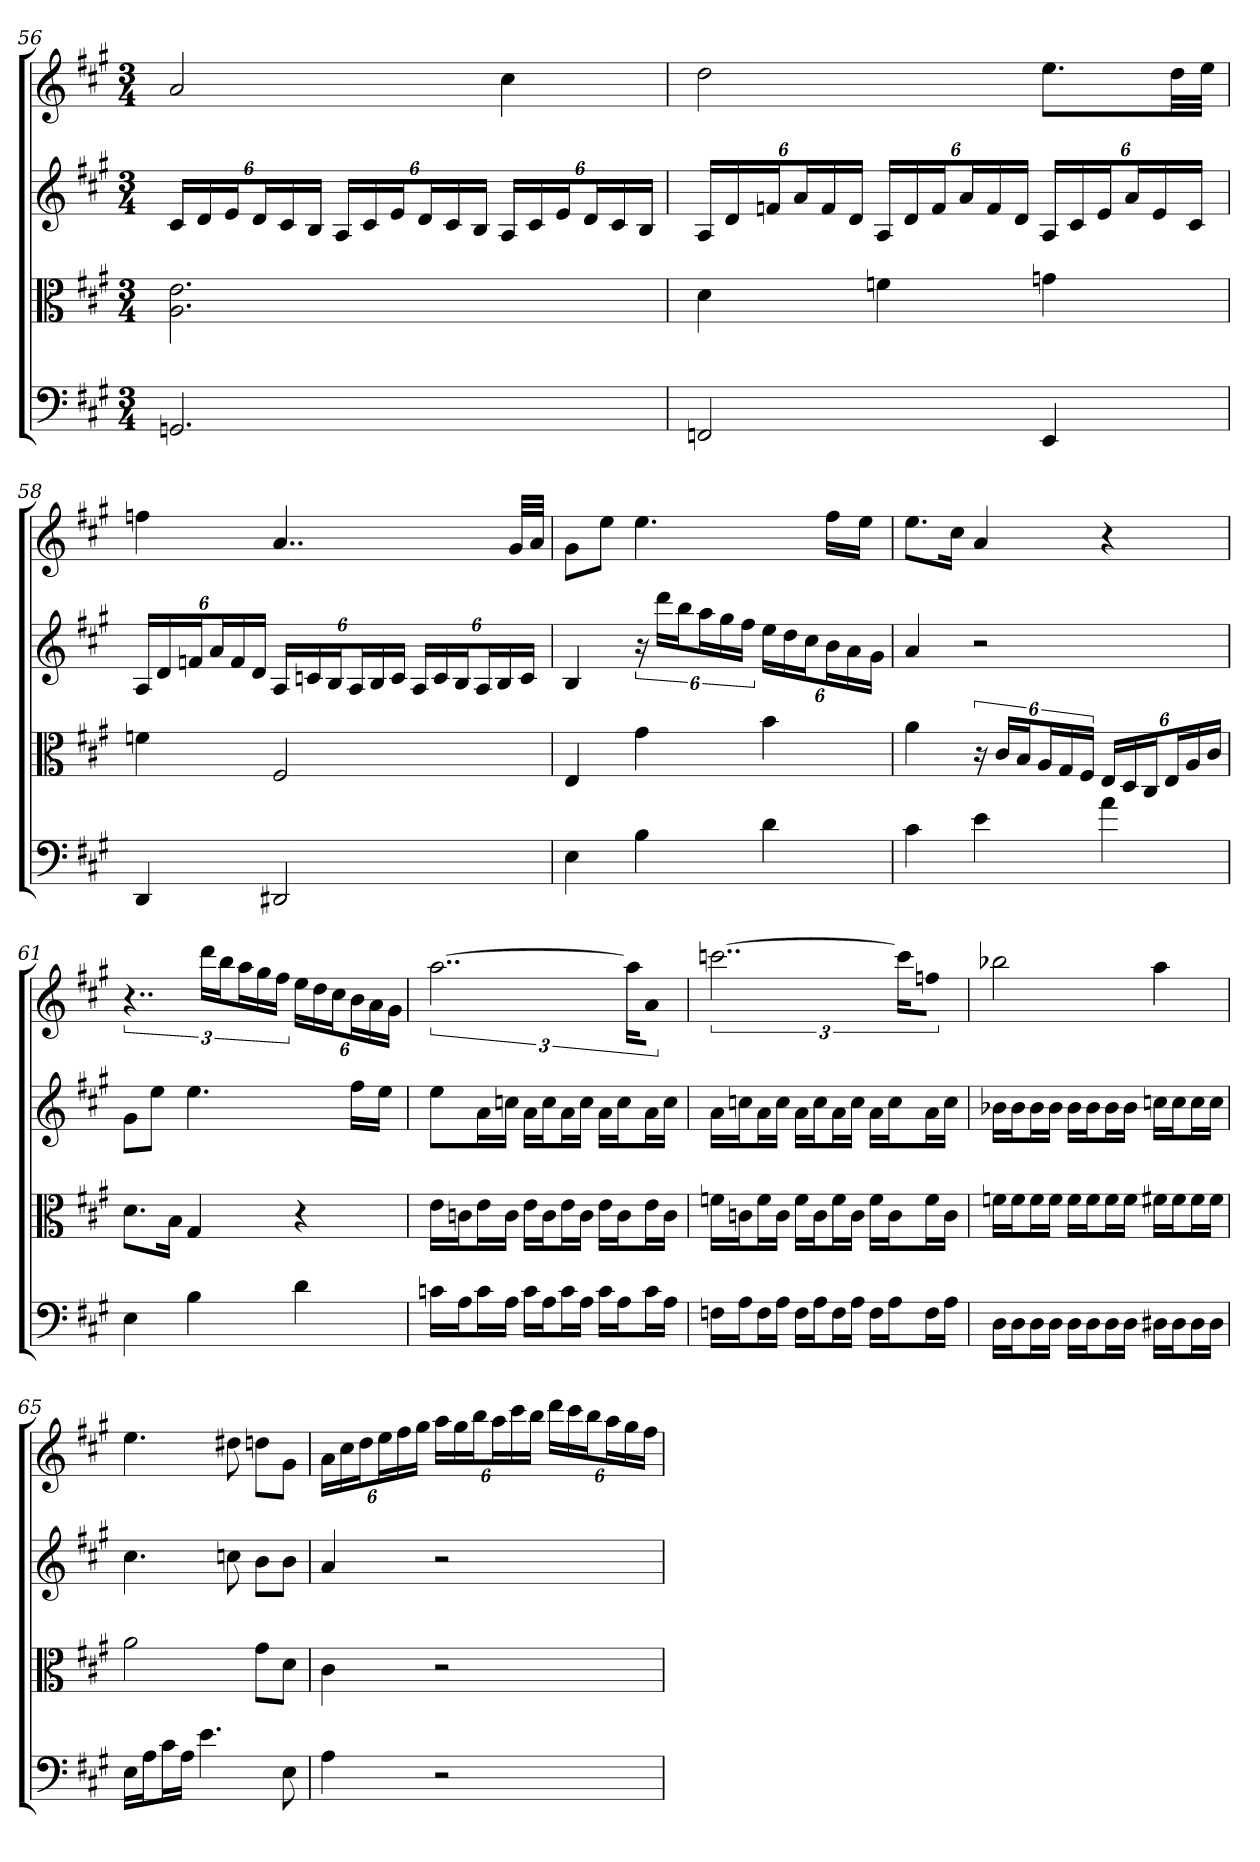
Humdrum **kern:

**kern	**kern	**kern	**kern
*part4	*part3	*part2	*part1
*staff4	*staff3	*staff2	*staff1
*clefF4	*clefC3	*	*
*k[f#c#g#]	*k[f#c#g#]	*k[f#c#g#]	*k[f#c#g#]
*A:	*A:	*A:	*A:
*M3/4	*M3/4	*M3/4	*M3/4
=56	=56	=56	=56
2.GGn	2.A 2.e	24c#LL	2a
.	.	24d	.
.	.	24eJ	.
.	.	24dL	.
.	.	24c#	.
.	.	24BJJ	.
.	.	24ALL	.
.	.	24c#	.
.	.	24eJ	.
.	.	24dL	.
.	.	24c#	.
.	.	24BJJ	.
.	.	24ALL	4cc#
.	.	24c#	.
.	.	24eJ	.
.	.	24dL	.
.	.	24c#	.
.	.	24BJJ	.
=57	=57	=57	=57
2FFn	4d	24ALL	2dd
.	.	24d	.
.	.	24fnJ	.
.	.	24aL	.
.	.	24f	.
.	.	24dJJ	.
.	4fn	24ALL	.
.	.	24d	.
.	.	24fJ	.
.	.	24aL	.
.	.	24f	.
.	.	24dJJ	.
4EE	4gn	24ALL	8.eeL
.	.	24c#	.
.	.	24eJ	.
.	.	24aL	.
.	.	24e	.
.	.	.	32ddLL
.	.	24c#JJ	.
.	.	.	32eeJJJ
=58	=58	=58	=58
4DD	4fn	24ALL	4ffn
.	.	24d	.
.	.	24fnJ	.
.	.	24aL	.
.	.	24f	.
.	.	24dJJ	.
2DD#X	2F#	24ALL	4..a
.	.	24cn	.
.	.	24BJ	.
.	.	24AL	.
.	.	24B	.
.	.	24cJJ	.
.	.	24ALL	.
.	.	24c	.
.	.	24BJ	.
.	.	24AL	.
.	.	24B	.
.	.	.	32g#LLL
.	.	24cJJ	.
.	.	.	32aJJJ
=59	=59	=59	=59
4E	4E	4B	8g#L
.	.	.	8eeJ
4B	4g#	24r	4.ee
.	.	24dddLL	.
.	.	24bbJ	.
.	.	24aaL	.
.	.	24gg#	.
.	.	24ff#JJ	.
4d	4b	24eeLL	.
.	.	24dd	.
.	.	24cc#J	.
.	.	24bL	16ff#LL
.	.	24a	.
.	.	.	16eeJJ
.	.	24g#JJ	.
=60	=60	=60	=60
4c#	4a	4a	8.eeL
.	.	.	16cc#Jk
4e	24r	2r	4a
.	24c#/LL	.	.
.	24B/J	.	.
.	24A/L	.	.
.	24G#/	.	.
.	24F#/JJ	.	.
4a	24E/LL	.	4r
.	24D/	.	.
.	24C#/J	.	.
.	24E/L	.	.
.	24A/	.	.
.	24c#/JJ	.	.
=61	=61	=61	=61
4E	8.d\L	8g#L	6..r
.	.	8eeJ	.
.	16B\Jk	.	.
4B	4G#	4.ee	.
.	.	.	24dddLL
.	.	.	24bbJ
.	.	.	24aaL
.	.	.	24gg#
.	.	.	24ff#JJ
4d	4r	.	24eeLL
.	.	.	24dd
.	.	.	24cc#J
.	.	16ff#LL	24bL
.	.	.	24a
.	.	16eeJJ	.
.	.	.	24g#JJ
=62	=62	=62	=62
16cn\LL	16e\LL	8eeL	[3..aa
16A\J	16cn\J	.	.
16c\L	16e\L	16aL	.
16A\JJ	16c\JJ	16ccnJJ	.
16c\LL	16e\LL	16aLL	.
16A\J	16c\J	16ccJ	.
16c\L	16e\L	16aL	.
16A\JJ	16c\JJ	16ccJJ	.
16c\LL	16e\LL	16aLL	.
16A\J	16c\J	16ccJ	.
.	.	.	24aaKL]
16c\L	16e\L	16aL	8aJ
16A\JJ	16c\JJ	16ccJJ	.
=63	=63	=63	=63
16Fn\LL	16fn\LL	16aLL	[3..cccn
16A\J	16cn\J	16ccnJ	.
16F\L	16f\L	16aL	.
16A\JJ	16c\JJ	16ccJJ	.
16F\LL	16f\LL	16aLL	.
16A\J	16c\J	16ccJ	.
16F\L	16f\L	16aL	.
16A\JJ	16c\JJ	16ccJJ	.
16F\LL	16f\LL	16aLL	.
16A\J	16c\J	16ccJ	.
.	.	.	24cccKL]
16F\L	16f\L	16aL	8ffnJ
16A\JJ	16c\JJ	16ccJJ	.
=64	=64	=64	=64
16D\LL	16fn\LL	16b-XLL	2bb-X
16D\J	16f\J	16b-J	.
16D\L	16f\L	16b-L	.
16D\JJ	16f\JJ	16b-JJ	.
16D\LL	16f\LL	16b-LL	.
16D\J	16f\J	16b-J	.
16D\L	16f\L	16b-L	.
16D\JJ	16f\JJ	16b-JJ	.
16D#X\LL	16f#X\LL	16ccnLL	4aa
16D#\J	16f#\J	16ccJ	.
16D#\L	16f#\L	16ccL	.
16D#\JJ	16f#\JJ	16ccJJ	.
=65	=65	=65	=65
16E\LL	2a	4.cc#	4.ee
16A\J	.	.	.
16c#\L	.	.	.
16A\JJ	.	.	.
4.e	.	.	.
.	.	8ccn	8dd#X
.	8g#\L	8bL	8ddnL
8E	8d\J	8bJ	8g#J
=66	=66	=66	=66
4A	4c#	4a	24aLL
.	.	.	24cc#
.	.	.	24ddJ
.	.	.	24eeL
.	.	.	24ff#
.	.	.	24gg#JJ
2r	2r	2r	24aaLL
.	.	.	24gg#
.	.	.	24bbJ
.	.	.	24aaL
.	.	.	24ccc#
.	.	.	24bbJJ
.	.	.	24dddLL
.	.	.	24ccc#
.	.	.	24bbJ
.	.	.	24aaL
.	.	.	24gg#
.	.	.	24ff#JJ
=	=	=	=
*-	*-	*-	*-
